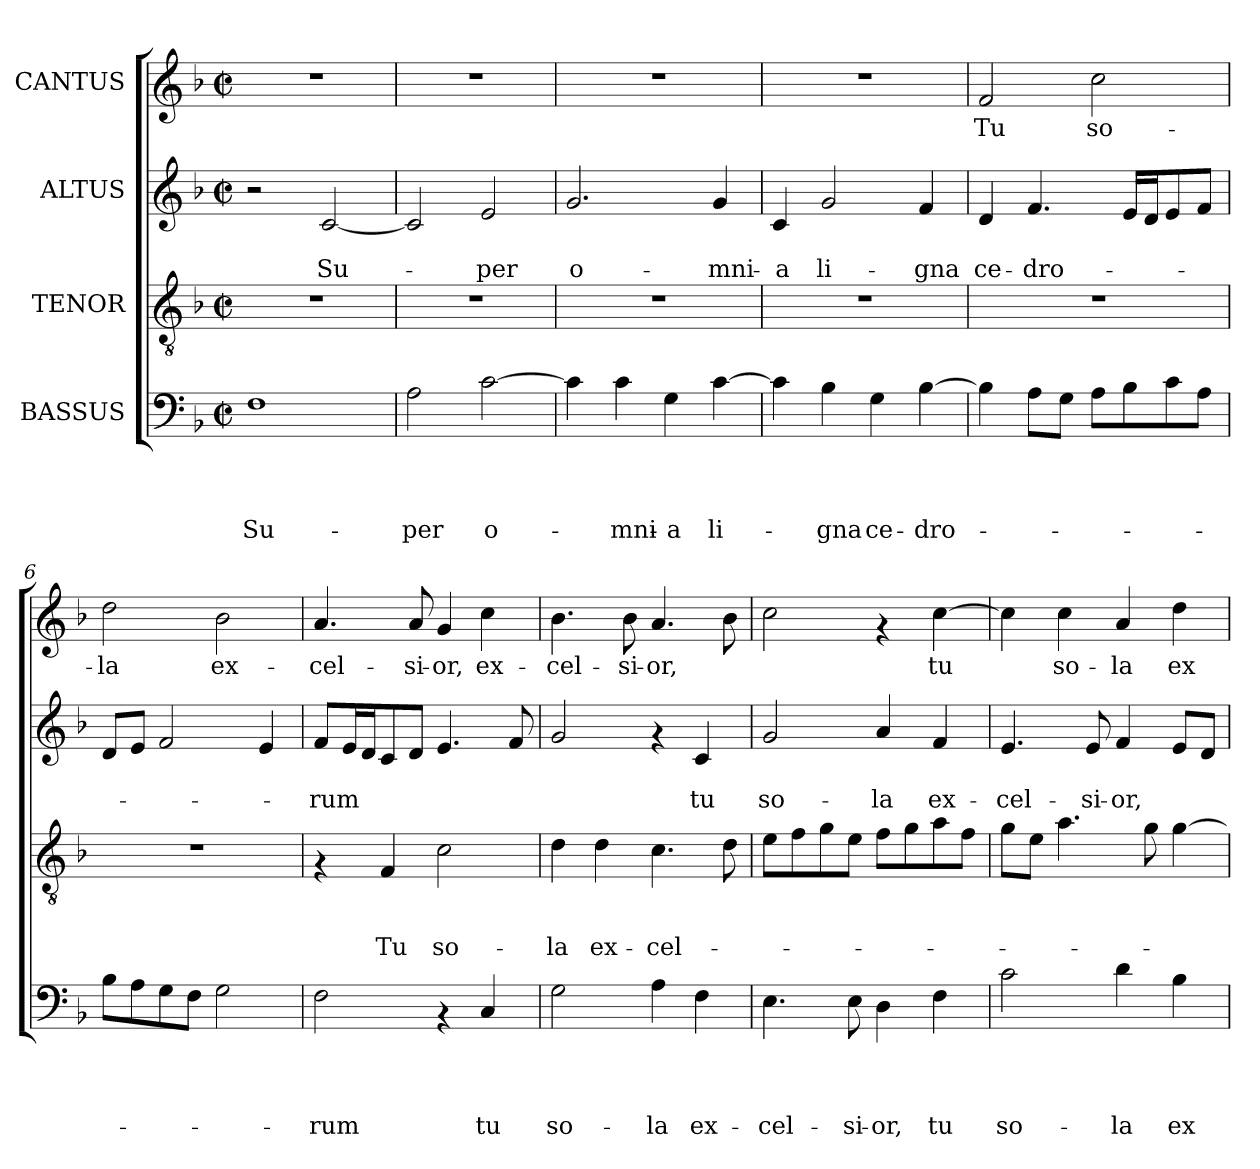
**kern	**text	**text	**text	**text	**kern	**text	**text	**text	**kern	**text	**text	**kern	**text
*part4	*part4	*part4	*part4	*part4	*part3	*part3	*part3	*part3	*part2	*part2	*part2	*part1	*part1
*staff4	*staff4	*staff4	*staff4	*staff4	*staff3	*staff3	*staff3	*staff3	*staff2	*staff2	*staff2	*staff1	*staff1
*I"BASSUS	*	*	*	*	*I"TENOR	*	*	*	*I"ALTUS	*	*	*I"CANTUS	*
*clefF4	*	*	*	*	*clefGv2	*	*	*	*clefG2	*	*	*clefG2	*
*k[b-]	*	*	*	*	*k[b-]	*	*	*	*k[b-]	*	*	*k[b-]	*
*F:	*	*	*	*	*F:	*	*	*	*F:	*	*	*F:	*
*M2/2	*	*	*	*	*M2/2	*	*	*	*M2/2	*	*	*M2/2	*
*met(c|)	*	*	*	*	*met(c|)	*	*	*	*met(c|)	*	*	*met(c|)	*
=1	=1	=1	=1	=1	=1	=1	=1	=1	=1	=1	=1	=1	=1
!	!	!	!	!LO:LY:b	!	!	!	!	!	!	!	!	!
1F	.	.	.	Su-	1r	.	.	.	2r	.	.	1r	.
!	!	!	!	!	!	!	!	!	!	!	!LO:LY:b	!	!
.	.	.	.	.	.	.	.	.	[<2c/	.	Su-	.	.
=2	=2	=2	=2	=2	=2	=2	=2	=2	=2	=2	=2	=2	=2
!	!	!	!	!LO:LY:b	!	!	!	!	!	!	!	!	!
2A\	.	.	.	-per	1r	.	.	.	2c/]	.	.	1r	.
!	!	!	!	!LO:LY:b	!	!	!	!	!	!	!LO:LY:b	!	!
[>2c\	.	.	.	o-	.	.	.	.	2e/	.	-per	.	.
=3	=3	=3	=3	=3	=3	=3	=3	=3	=3	=3	=3	=3	=3
!	!	!	!	!	!	!	!	!	!	!	!LO:LY:b	!	!
4c\]	.	.	.	.	1r	.	.	.	2.g/	.	o-	1r	.
!	!	!	!	!LO:LY:b	!	!	!	!	!	!	!	!	!
4c\	.	.	.	-mni-	.	.	.	.	.	.	.	.	.
!	!	!	!	!LO:LY:b	!	!	!	!	!	!	!	!	!
4G\	.	.	.	-a	.	.	.	.	.	.	.	.	.
!	!	!	!	!LO:LY:b	!	!	!	!	!	!	!LO:LY:b	!	!
[>4c\	.	.	.	li-	.	.	.	.	4g/	.	-mni-	.	.
=4	=4	=4	=4	=4	=4	=4	=4	=4	=4	=4	=4	=4	=4
!	!	!	!	!	!	!	!	!	!	!	!LO:LY:b	!	!
4c\]	.	.	.	.	1r	.	.	.	4c/	.	-a	1r	.
!	!	!	!	!LO:LY:b	!	!	!	!	!	!	!LO:LY:b	!	!
4B-\	.	.	.	-gna	.	.	.	.	2g/	.	li-	.	.
!	!	!	!	!LO:LY:b	!	!	!	!	!	!	!	!	!
4G\	.	.	.	ce-	.	.	.	.	.	.	.	.	.
!	!	!	!	!LO:LY:b	!	!	!	!	!	!	!LO:LY:b	!	!
[>4B-\	.	.	.	-dro-	.	.	.	.	4f/	.	-gna	.	.
=5	=5	=5	=5	=5	=5	=5	=5	=5	=5	=5	=5	=5	=5
!	!	!	!	!	!	!	!	!	!	!	!LO:LY:b	!	!LO:LY:b
4B-\]	.	.	.	.	1r	.	.	.	4d/	.	ce-	2f/	Tu
!	!	!	!	!	!	!	!	!	!	!	!LO:LY:b	!	!
8A\L	.	.	.	.	.	.	.	.	4.f/	.	-dro-	.	.
8G\J	.	.	.	.	.	.	.	.	.	.	.	.	.
!	!	!	!	!	!	!	!	!	!	!	!	!	!LO:LY:b
8A\L	.	.	.	.	.	.	.	.	.	.	.	2cc\	so-
8B-\	.	.	.	.	.	.	.	.	16e/LL	.	.	.	.
.	.	.	.	.	.	.	.	.	16d/J	.	.	.	.
8c\	.	.	.	.	.	.	.	.	8e/	.	.	.	.
8A\J	.	.	.	.	.	.	.	.	8f/J	.	.	.	.
=6	=6	=6	=6	=6	=6	=6	=6	=6	=6	=6	=6	=6	=6
!	!	!	!	!	!	!	!	!	!	!	!	!	!LO:LY:b
8B-\L	.	.	.	.	1r	.	.	.	8d/L	.	.	2dd\	-la
8A\	.	.	.	.	.	.	.	.	8e/J	.	.	.	.
8G\	.	.	.	.	.	.	.	.	2f/	.	.	.	.
8F\J	.	.	.	.	.	.	.	.	.	.	.	.	.
!	!	!	!	!	!	!	!	!	!	!	!	!	!LO:LY:b
2G\	.	.	.	.	.	.	.	.	.	.	.	2b-\	ex-
.	.	.	.	.	.	.	.	.	4e/	.	.	.	.
!!LO:LB:g=z
=7	=7	=7	=7	=7	=7	=7	=7	=7	=7	=7	=7	=7	=7
!	!	!	!	!LO:LY:b	!	!	!	!	!	!	!LO:LY:b	!	!LO:LY:b
2F\	.	.	.	-rum	4rF	.	.	.	8f/L	.	-rum	4.a/	-cel-
.	.	.	.	.	.	.	.	.	16e/L	.	.	.	.
.	.	.	.	.	.	.	.	.	16d/J	.	.	.	.
!	!	!	!	!	!	!	!	!LO:LY:b	!	!	!	!	!
.	.	.	.	.	4F/	.	.	Tu	8c/	.	.	.	.
!	!	!	!	!	!	!	!	!	!	!	!	!	!LO:LY:b
.	.	.	.	.	.	.	.	.	8d/J	.	.	8a/	-si-
!	!	!	!	!	!	!	!	!LO:LY:b	!	!	!	!	!LO:LY:b
4rAA	.	.	.	.	2c\	.	.	so-	4.e/	.	.	4g/	-or,
!	!	!	!	!LO:LY:b	!	!	!	!	!	!	!	!	!LO:LY:b
4C/	.	.	.	tu	.	.	.	.	.	.	.	4cc\	ex-
.	.	.	.	.	.	.	.	.	8f/	.	.	.	.
=8	=8	=8	=8	=8	=8	=8	=8	=8	=8	=8	=8	=8	=8
!	!	!	!	!LO:LY:b	!	!	!	!LO:LY:b	!	!	!	!	!LO:LY:b
2G\	.	.	.	so-	4d\	.	.	-la	2g/	.	.	4.b-\	-cel-
!	!	!	!	!	!	!	!	!LO:LY:b	!	!	!	!	!
.	.	.	.	.	4d\	.	.	ex-	.	.	.	.	.
!	!	!	!	!	!	!	!	!	!	!	!	!	!LO:LY:b
.	.	.	.	.	.	.	.	.	.	.	.	8b-\	-si-
!	!	!	!	!LO:LY:b	!	!	!	!LO:LY:b	!	!	!	!	!LO:LY:b
4A\	.	.	.	-la	4.c\	.	.	-cel-	4rf	.	.	4.a/	-or,
!	!	!	!	!LO:LY:b	!	!	!	!	!	!	!LO:LY:b	!	!
4F\	.	.	.	ex-	.	.	.	.	4c/	.	tu	.	.
.	.	.	.	.	8d\	.	.	.	.	.	.	8b-\	.
=9	=9	=9	=9	=9	=9	=9	=9	=9	=9	=9	=9	=9	=9
!	!	!	!	!LO:LY:b	!	!	!	!	!	!	!LO:LY:b	!	!
4.E\	.	.	.	-cel-	8e\L	.	.	.	2g/	.	so-	2cc\	.
.	.	.	.	.	8f\	.	.	.	.	.	.	.	.
.	.	.	.	.	8g\	.	.	.	.	.	.	.	.
!	!	!	!	!LO:LY:b	!	!	!	!	!	!	!	!	!
8E\	.	.	.	-si-	8e\J	.	.	.	.	.	.	.	.
!	!	!	!	!LO:LY:b	!	!	!	!	!	!	!LO:LY:b	!	!
4D\	.	.	.	-or,	8f\L	.	.	.	4a/	.	-la	4rf	.
.	.	.	.	.	8g\	.	.	.	.	.	.	.	.
!	!	!	!	!LO:LY:b	!	!	!	!	!	!	!LO:LY:b	!	!LO:LY:b
4F\	.	.	.	tu	8a\	.	.	.	4f/	.	ex-	[>4cc\	tu
.	.	.	.	.	8f\J	.	.	.	.	.	.	.	.
=10	=10	=10	=10	=10	=10	=10	=10	=10	=10	=10	=10	=10	=10
!	!	!	!	!LO:LY:b	!	!	!	!	!	!	!LO:LY:b	!	!
2c\	.	.	.	so-	8g\L	.	.	.	4.e/	.	-cel-	4cc\]	.
.	.	.	.	.	8e\J	.	.	.	.	.	.	.	.
!	!	!	!	!	!	!	!	!	!	!	!	!	!LO:LY:b
.	.	.	.	.	4.a\	.	.	.	.	.	.	4cc\	so-
!	!	!	!	!	!	!	!	!	!	!	!LO:LY:b	!	!
.	.	.	.	.	.	.	.	.	8e/	.	-si-	.	.
!	!	!	!	!LO:LY:b	!	!	!	!	!	!	!LO:LY:b	!	!LO:LY:b
4d\	.	.	.	-la	.	.	.	.	4f/	.	-or,	4a/	-la
.	.	.	.	.	8g\	.	.	.	.	.	.	.	.
!	!	!	!	!LO:LY:b	!	!	!	!	!	!	!	!	!LO:LY:b
4B-\	.	.	.	ex-	[>4g\	.	.	.	8e/L	.	.	4dd\	ex-
.	.	.	.	.	.	.	.	.	8d/J	.	.	.	.
=	=	=	=	=	=	=	=	=	=	=	=	=	=
*-	*-	*-	*-	*-	*-	*-	*-	*-	*-	*-	*-	*-	*-
